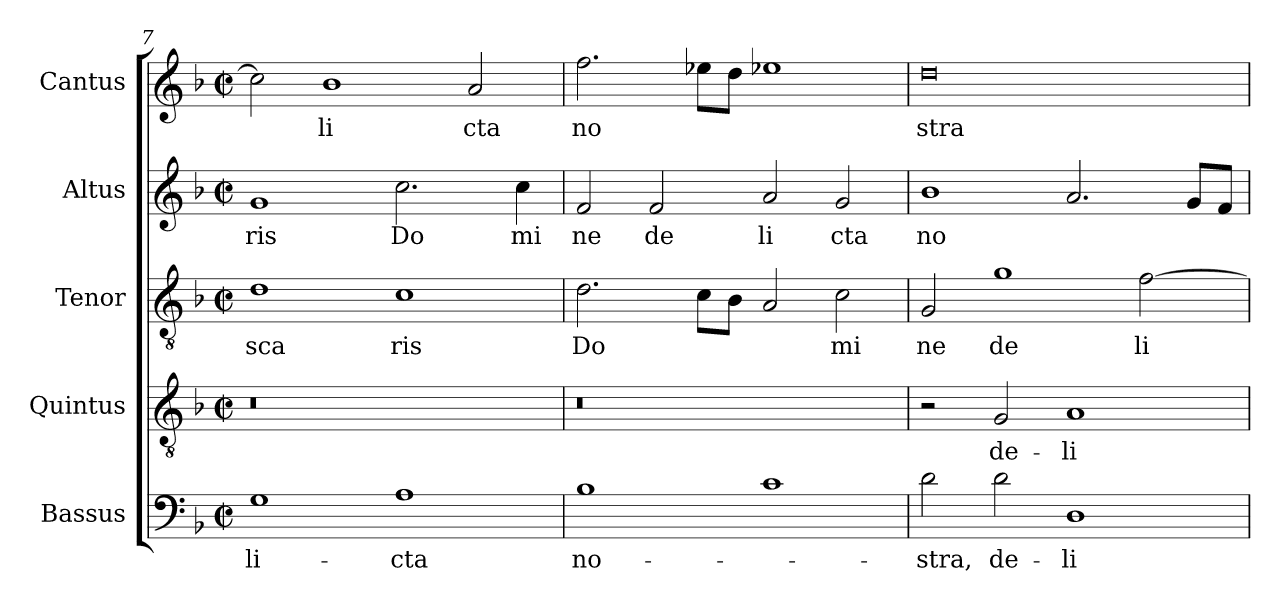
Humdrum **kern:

**kern	**text	**kern	**text	**kern	**text	**kern	**text	**kern	**text
*part5	*part5	*part4	*part4	*part3	*part3	*part2	*part2	*part1	*part1
*staff5	*staff5	*staff4	*staff4	*staff3	*staff3	*staff2	*staff2	*staff1	*staff1
*I"Bassus	*	*I"Quintus	*	*I"Tenor	*	*I"Altus	*	*I"Cantus	*
!!LO:LB:g=z
*clefF4	*	*clefGv2	*	*clefGv2	*	*clefG2	*	*clefG2	*
*k[b-]	*	*k[b-]	*	*k[b-]	*	*k[b-]	*	*k[b-]	*
*F:	*	*F:	*	*F:	*	*F:	*	*F:	*
*M2/2	*	*M2/2	*	*M2/2	*	*M2/2	*	*M2/2	*
*met(c|)	*	*met(c|)	*	*met(c|)	*	*met(c|)	*	*met(c|)	*
=7	=7	=7	=7	=7	=7	=7	=7	=7	=7
!	!LO:LY:b:cj	!	!	!	!LO:LY:b:cj	!	!LO:LY:b:cj	!	!
1G	li-	0r	.	1d	sca	1g	-ris	2cc\]	.
!	!	!	!	!	!	!	!	!	!LO:LY:b:cj
.	.	.	.	.	.	.	.	1b-	li
!	!LO:LY:b:cj	!	!	!	!LO:LY:b:cj	!	!LO:LY:b:cj	!	!
1A	-cta	.	.	1c	ris	2.cc\	Do	.	.
!	!	!	!	!	!	!	!	!	!LO:LY:b:cj
.	.	.	.	.	.	.	.	2a/	cta
!	!	!	!	!	!	!	!LO:LY:b:cj	!	!
.	.	.	.	.	.	4cc\	mi	.	.
=8	=8	=8	=8	=8	=8	=8	=8	=8	=8
!	!LO:LY:b:cj	!	!	!	!LO:LY:b	!	!LO:LY:b:cj	!	!LO:LY:b:cj
1B-	no-	0r	.	2.d\	Do	2f/	ne	2.ff\	no
!	!	!	!	!	!	!	!LO:LY:b:cj	!	!
.	.	.	.	.	.	2f/	de	.	.
.	.	.	.	8c\L	.	.	.	8ee-\L	.
.	.	.	.	8B-\J	.	.	.	8dd\J	.
!	!	!	!	!	!	!	!LO:LY:b:cj	!	!
1c	.	.	.	2A/	.	2a/	li	1ee-X	.
!	!	!	!	!	!LO:LY:b:cj	!	!LO:LY:b:cj	!	!
.	.	.	.	2c\	mi	2g/	cta	.	.
=9	=9	=9	=9	=9	=9	=9	=9	=9	=9
!	!LO:LY:b:cj	!	!	!	!LO:LY:b:cj	!	!LO:LY:b:cj	!	!LO:LY:b:cj
2d\	-stra,	2r	.	2G/	ne	1b-	no	0dd	stra
!	!LO:LY:b:cj	!	!LO:LY:b:cj	!	!LO:LY:b:cj	!	!	!	!
2d\	de-	2G/	de-	1g	de	.	.	.	.
!	!LO:LY:b:cj	!	!LO:LY:b:cj	!	!	!	!	!	!
1D	-li-	1A	-li-	.	.	2.a/	.	.	.
!	!	!	!	!	!LO:LY:b:cj	!	!	!	!
.	.	.	.	[>2f\	li	.	.	.	.
.	.	.	.	.	.	8g/L	.	.	.
.	.	.	.	.	.	8f/J	.	.	.
=	=	=	=	=	=	=	=	=	=
*-	*-	*-	*-	*-	*-	*-	*-	*-	*-
